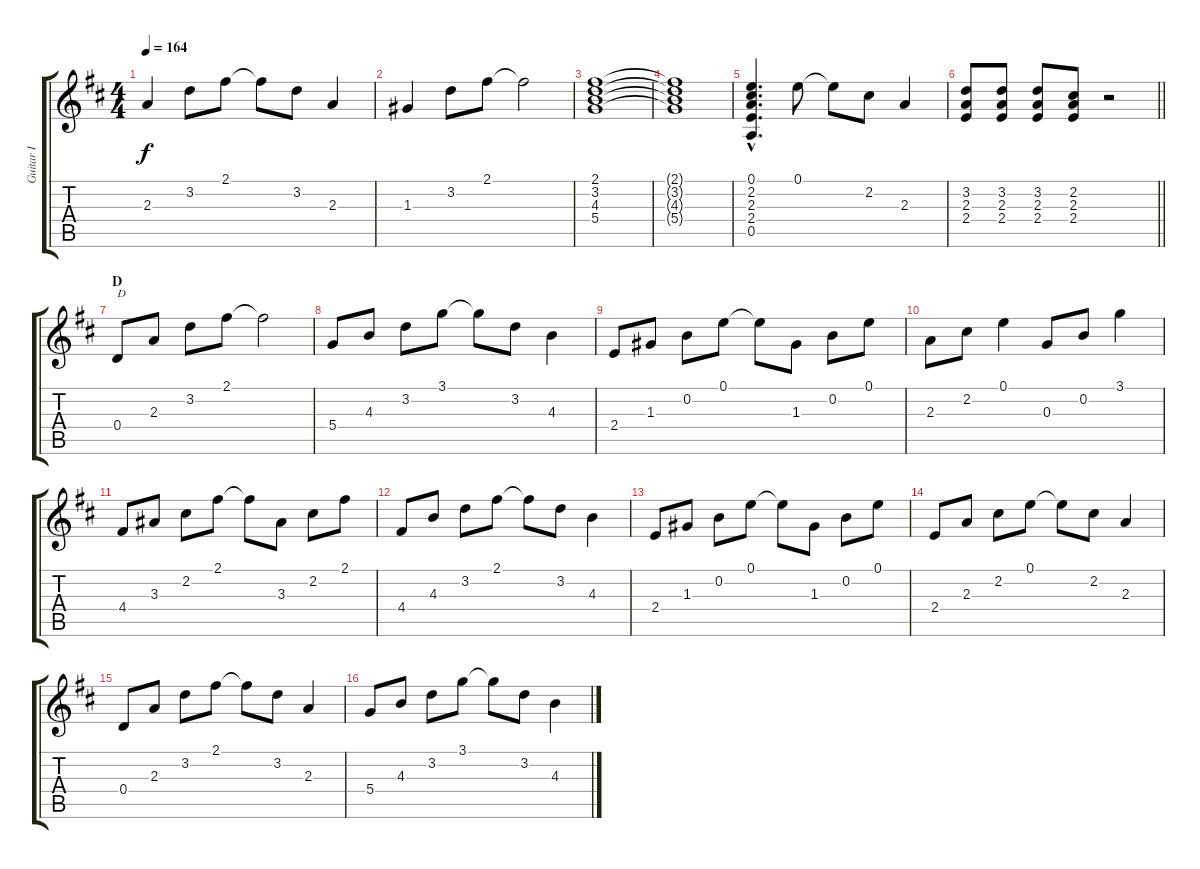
\track ("Guitar I" "Guitar I") {instrument overdrivenguitar}
\staff {score tabs}
\tuning (E4 B3 G3 D3 A2 E2) {hide}
\ts (4 4)
\tempo 164
\clef g2
\ks d
2.3.4{dy f} 3.2.8 2.1.8 2.1{t}.8 3.2.8 2.3.4 |
1.3.4 3.2.8 2.1.8 2.1{t}.2 |
(2.1 3.2 4.3 5.4).1 |
(2.1{t} 3.2{t} 4.3{t} 5.4{t}).1 |
(0.1{hac} 2.2{hac} 2.3{hac} 2.4{hac} 0.5{hac}).4{d} 0.1.8 0.1{t}.8 2.2.8 2.3.4 |
\barLineRight lightlight
(3.2 2.3 2.4).8 (3.2 2.3 2.4).8 (3.2 2.3 2.4).8 (2.2 2.3 2.4).8 r.2 |
\section ("" "D")
0.4.8{txt "D"} 2.3.8 3.2.8 2.1.8 2.1{t}.2 |
5.4.8 4.3.8 3.2.8 3.1.8 3.1{t}.8 3.2.8 4.3.4 |
2.4.8 1.3.8 0.2.8 0.1.8 0.1{t}.8 1.3.8 0.2.8 0.1.8 |
2.3.8 2.2.8 0.1.4 0.3.8 0.2.8 3.1.4 |
4.4.8 3.3.8 2.2.8 2.1.8 2.1{t}.8 3.3.8 2.2.8 2.1.8 |
4.4.8 4.3.8 3.2.8 2.1.8 2.1{t}.8 3.2.8 4.3.4 |
2.4.8 1.3.8 0.2.8 0.1.8 0.1{t}.8 1.3.8 0.2.8 0.1.8 |
2.4.8 2.3.8 2.2.8 0.1.8 0.1{t}.8 2.2.8 2.3.4 |
0.4.8 2.3.8 3.2.8 2.1.8 2.1{t}.8 3.2.8 2.3.4 |
5.4.8 4.3.8 3.2.8 3.1.8 3.1{t}.8 3.2.8 4.3.4
